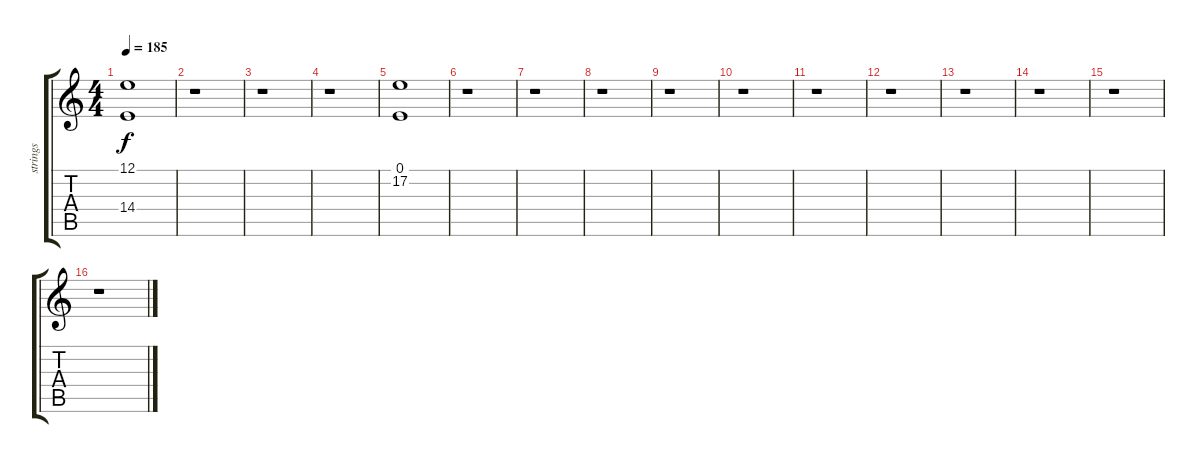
\track ("strings" "strings") {instrument stringensemble1}
\staff {score tabs}
\tuning (E4 B3 G3 D3 A2 E2) {hide}
\ts (4 4)
\tempo 185
\clef g2
\ks c
(12.1 14.4).1{dy f instrument stringensemble1} |
r.1 |
r.1 |
r.1 |
(0.1 17.2).1 |
r.1 |
r.1 |
r.1 |
r.1 |
r.1 |
r.1 |
r.1 |
r.1 |
r.1 |
r.1 |
r.1
